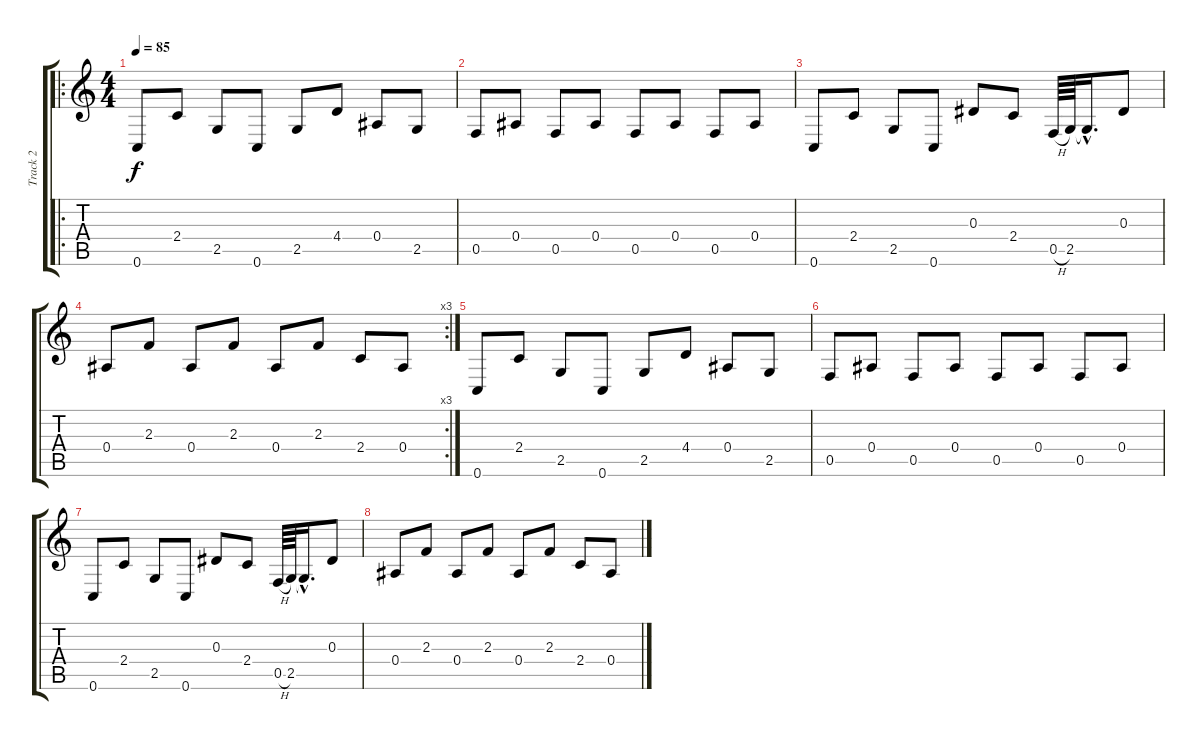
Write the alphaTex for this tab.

\track ("Track 2" "Track 2") {instrument acousticguitarsteel}
\staff {score tabs}
\tuning (C4 G3 Eb3 Bb2 F2 C2) {hide}
\ro
\ts (4 4)
\tempo 85
\clef g2
\ks c
0.6.8{dy f} 2.4.8 2.5.8 0.6.8 2.5.8 4.4.8 0.4.8 2.5.8 |
0.5.8 0.4.8 0.5.8 0.4.8 0.5.8 0.4.8 0.5.8 0.4.8 |
0.6.8 2.4.8 2.5.8 0.6.8 0.3.8 2.4.8 0.5{h}.64 2.5.64 2.5{hac t}.16{d} 0.3.8 |
\rc 3
0.4.8 2.3.8 0.4.8 2.3.8 0.4.8 2.3.8 2.4.8 0.4.8 |
0.6.8 2.4.8 2.5.8 0.6.8 2.5.8 4.4.8 0.4.8 2.5.8 |
0.5.8 0.4.8 0.5.8 0.4.8 0.5.8 0.4.8 0.5.8 0.4.8 |
0.6.8 2.4.8 2.5.8 0.6.8 0.3.8 2.4.8 0.5{h}.64 2.5.64 2.5{hac t}.16{d} 0.3.8 |
0.4.8 2.3.8 0.4.8 2.3.8 0.4.8 2.3.8 2.4.8 0.4.8
